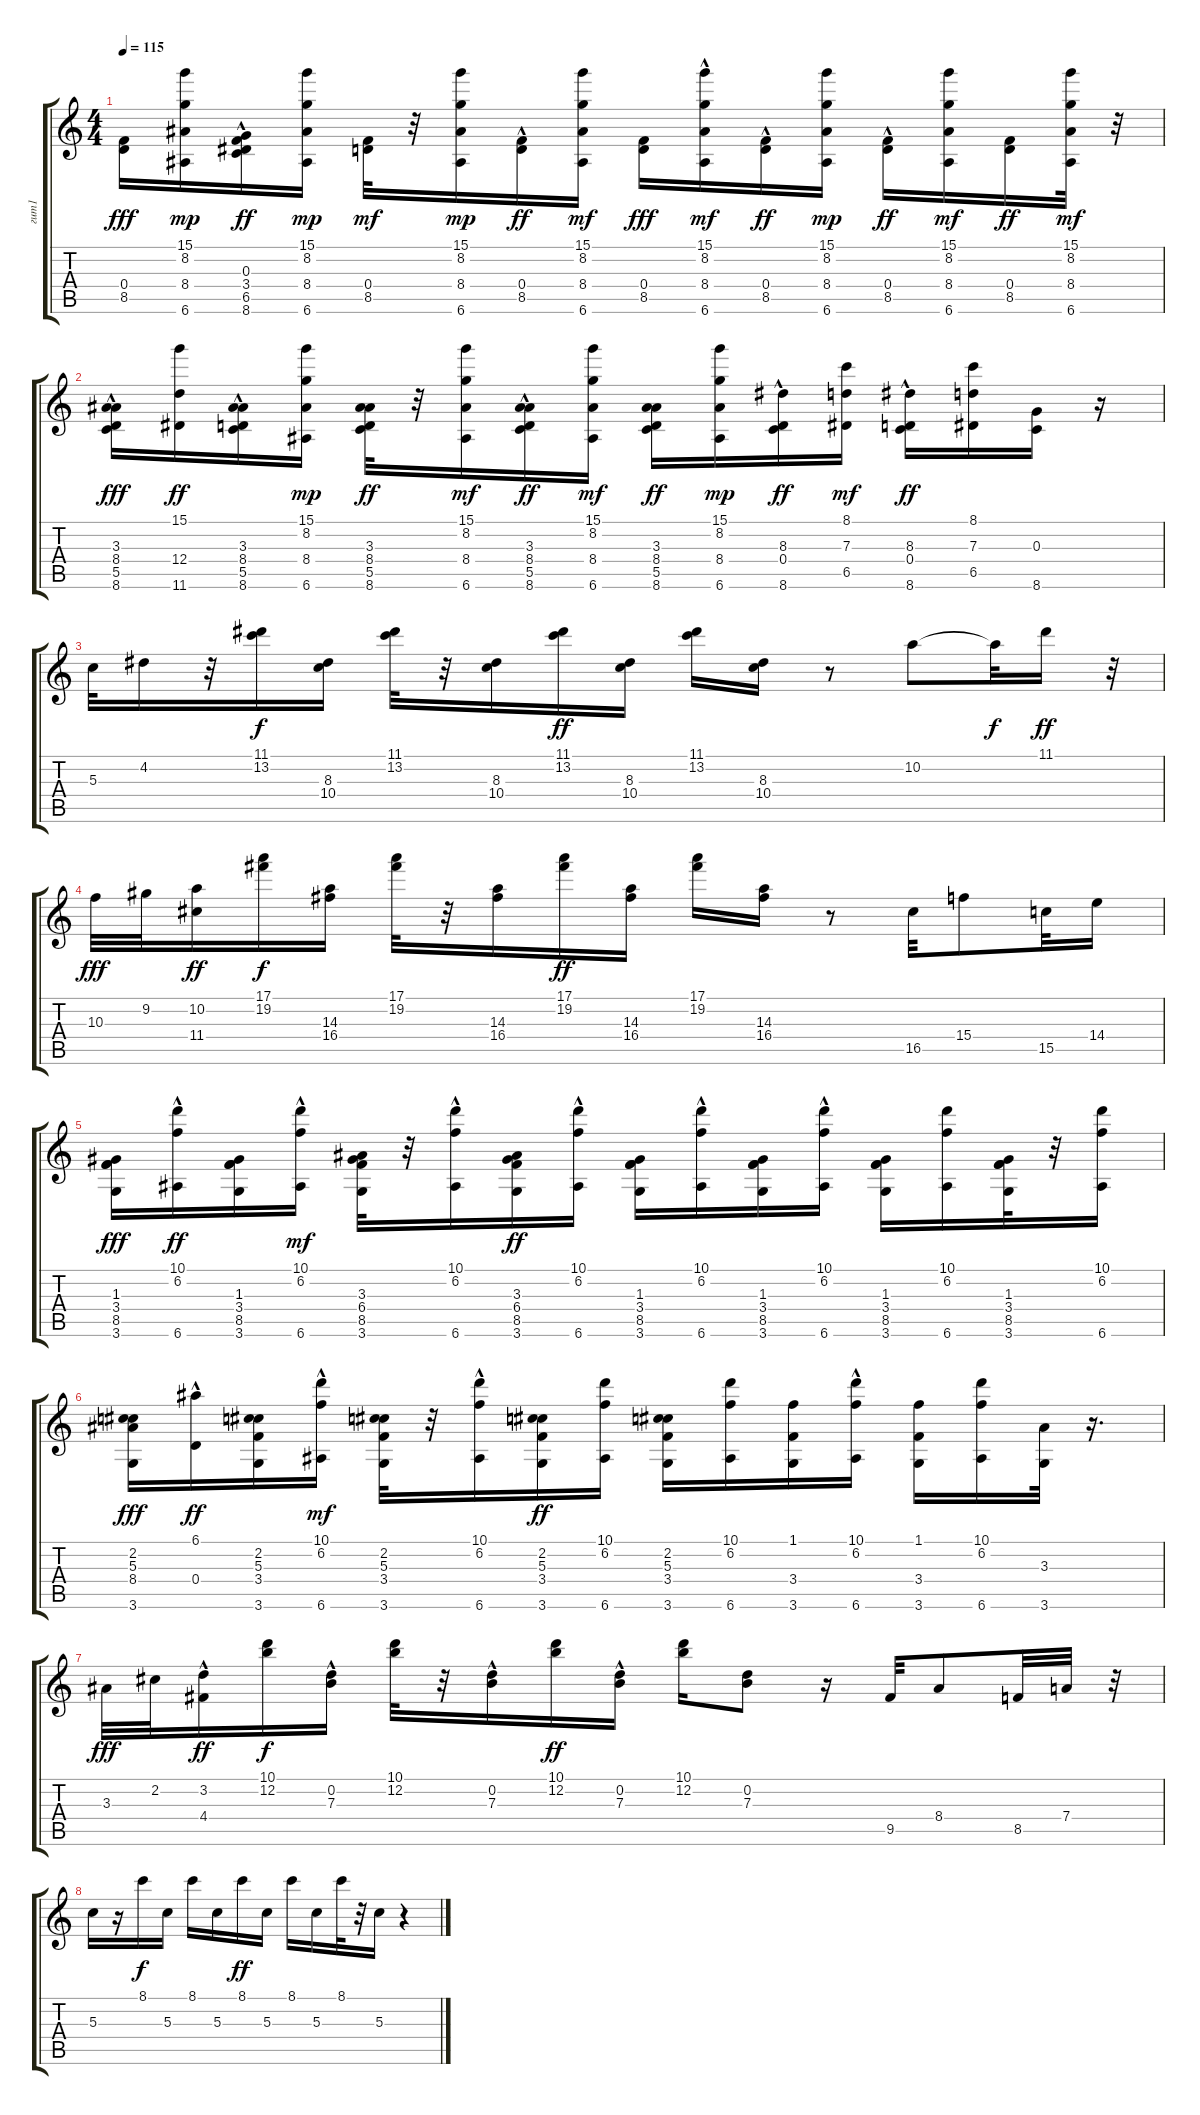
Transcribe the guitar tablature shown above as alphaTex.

\track ("гит1" "гит1") {instrument acousticguitarsteel}
\staff {score tabs}
\tuning (E4 B3 G3 D3 A2 E2) {hide}
\ts (4 4)
\tempo 115
\clef g2
\ks c
(0.4 8.5).16{dy fff} (15.1 8.2 8.4 6.6).16{dy mp} (0.3{hac} 3.4 6.5 8.6).16{dy ff} (15.1 8.2 8.4 6.6).16{dy mp} (0.4 8.5).32{dy mf} r.32 (15.1 8.2 8.4 6.6).16{dy mp} (0.4{hac} 8.5).16{dy ff} (15.1 8.2 8.4 6.6).16{dy mf} (0.4 8.5).16{dy fff} (15.1{hac} 8.2 8.4 6.6).16{dy mf} (0.4{hac} 8.5).16{dy ff} (15.1 8.2 8.4 6.6).16{dy mp} (0.4{hac} 8.5).16{dy ff} (15.1 8.2 8.4 6.6).16{dy mf} (0.4 8.5).16{dy ff} (15.1 8.2 8.4 6.6).32{dy mf} r.32 |
(3.3 8.4 5.5{hac} 8.6).16{dy fff} (15.1 12.4 11.6).16{dy ff} (3.3 8.4 5.5{hac} 8.6).16 (15.1 8.2 8.4 6.6).16{dy mp} (3.3 8.4 5.5 8.6).32{dy ff} r.32 (15.1 8.2 8.4 6.6).16{dy mf} (3.3 8.4 5.5{hac} 8.6).16{dy ff} (15.1 8.2 8.4 6.6).16{dy mf} (3.3 8.4 5.5 8.6).16{dy ff} (15.1 8.2 8.4 6.6).16{dy mp} (8.3 0.4{hac} 8.6).16{dy ff} (8.1 7.3 6.5).16{dy mf} (8.3 0.4{hac} 8.6).16{dy ff} (8.1 7.3 6.5).16 (0.3 8.6).16 r.16 |
5.3.32 4.2.16 r.32 (11.1 13.2).16{dy f} (8.3 10.4).16 (11.1 13.2).32 r.32 (8.3 10.4).16 (11.1 13.2).16{dy ff} (8.3 10.4).16 (11.1 13.2).16 (8.3 10.4).16 r.8 10.2.8 10.2{t}.32{dy f} 11.1.16{dy ff} r.32 |
10.3.32{dy fff} 9.2.32 (10.2 11.4).16{dy ff} (17.1 19.2).16{dy f} (14.3 16.4).16 (17.1 19.2).32 r.32 (14.3 16.4).16 (17.1 19.2).16{dy ff} (14.3 16.4).16 (17.1 19.2).16 (14.3 16.4).16 r.8 16.5.32 15.4.8 15.5.32 14.4.16 |
(1.3 3.4 8.5 3.6).16{dy fff} (10.1 6.2 6.6{hac}).16{dy ff} (1.3 3.4 8.5 3.6).16 (10.1 6.2 6.6{hac}).16{dy mf} (3.3 6.4 8.5 3.6).32 r.32 (10.1 6.2 6.6{hac}).16 (3.3 6.4 8.5 3.6).16{dy ff} (10.1 6.2 6.6{hac}).16 (1.3 3.4 8.5 3.6).16 (10.1 6.2 6.6{hac}).16 (1.3 3.4 8.5 3.6).16{balance 0} (10.1 6.2 6.6{hac}).16{balance 16} (1.3 3.4 8.5 3.6).16{balance 16} (10.1 6.2 6.6).16 (1.3 3.4 8.5 3.6).32{balance 0} r.32 (10.1 6.2 6.6).16 |
(2.2 5.3 8.4 3.6).16{dy fff} (6.1 0.4{hac}).16{dy ff} (2.2 5.3 3.4 3.6).16 (10.1 6.2 6.6{hac}).16{dy mf} (2.2 5.3 3.4 3.6).32 r.32 (10.1 6.2 6.6{hac}).16 (2.2 5.3 3.4 3.6).16{dy ff} (10.1 6.2 6.6).16 (2.2 5.3 3.4 3.6).16 (10.1 6.2 6.6).16 (1.1 3.4 3.6).16 (10.1 6.2 6.6{hac}).16 (1.1 3.4 3.6).16 (10.1 6.2 6.6).16 (3.3 3.6).32 r.16{d} |
3.3.32{dy fff} 2.2.32 (3.2 4.4{hac}).16{dy ff} (10.1 12.2).16{dy f} (0.2{hac} 7.3).16 (10.1 12.2).32 r.32 (0.2{hac} 7.3).16 (10.1 12.2).16{dy ff} (0.2{hac} 7.3).16 (10.1 12.2).16 (0.2 7.3).8 r.16 9.5.32 8.4.8 8.5.32 7.4.32 r.32 |
5.3.16 r.16 8.1.16{dy f} 5.3.16 8.1.16 5.3.16 8.1.16{dy ff} 5.3.16 8.1.16 5.3.16 8.1.32 r.32 5.3.16 r.4
